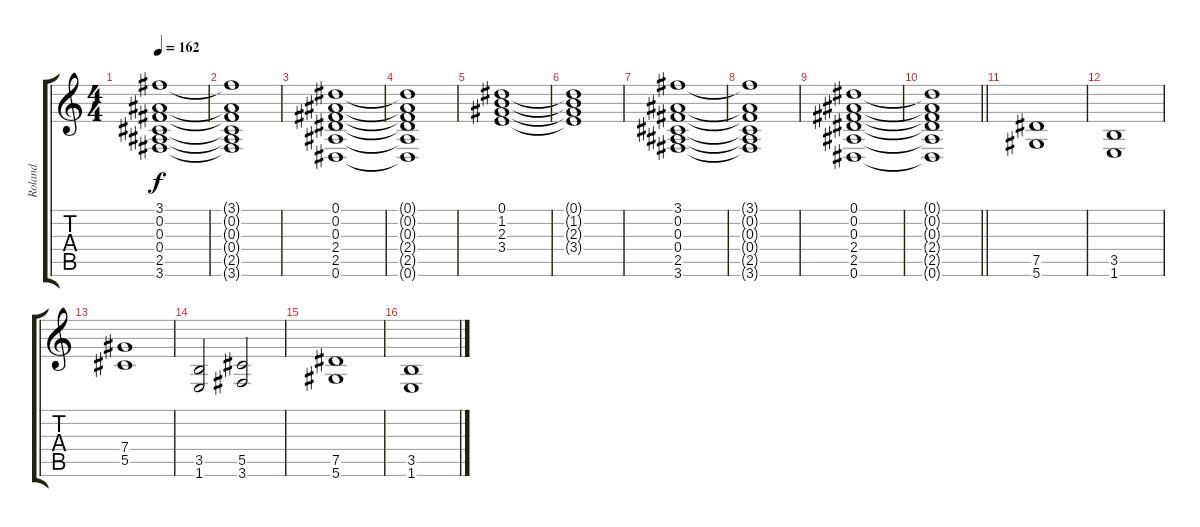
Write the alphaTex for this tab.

\track ("Roland" "Roland") {instrument distortionguitar}
\staff {score tabs}
\tuning (Eb4 Bb3 Gb3 Db3 Ab2 Eb2) {hide}
\ts (4 4)
\tempo 162
\clef g2
\ks aminor
(3.1 0.2 0.3 0.4 2.5 3.6).1{dy f} |
(3.1{t} 0.2{t} 0.3{t} 0.4{t} 2.5{t} 3.6{t}).1 |
(0.1 0.2 0.3 2.4 2.5 0.6).1 |
(0.1{t} 0.2{t} 0.3{t} 2.4{t} 2.5{t} 0.6{t}).1 |
(0.1 1.2 2.3 3.4).1 |
(0.1{t} 1.2{t} 2.3{t} 3.4{t}).1 |
(3.1 0.2 0.3 0.4 2.5 3.6).1 |
(3.1{t} 0.2{t} 0.3{t} 0.4{t} 2.5{t} 3.6{t}).1 |
(0.1 0.2 0.3 2.4 2.5 0.6).1 |
\barLineRight lightlight
(0.1{t} 0.2{t} 0.3{t} 2.4{t} 2.5{t} 0.6{t}).1 |
(7.5 5.6).1{instrument distortionguitar} |
(3.5 1.6).1 |
(7.4 5.5).1 |
(3.5 1.6).2 (5.5 3.6).2 |
(7.5 5.6).1 |
(3.5 1.6).1
